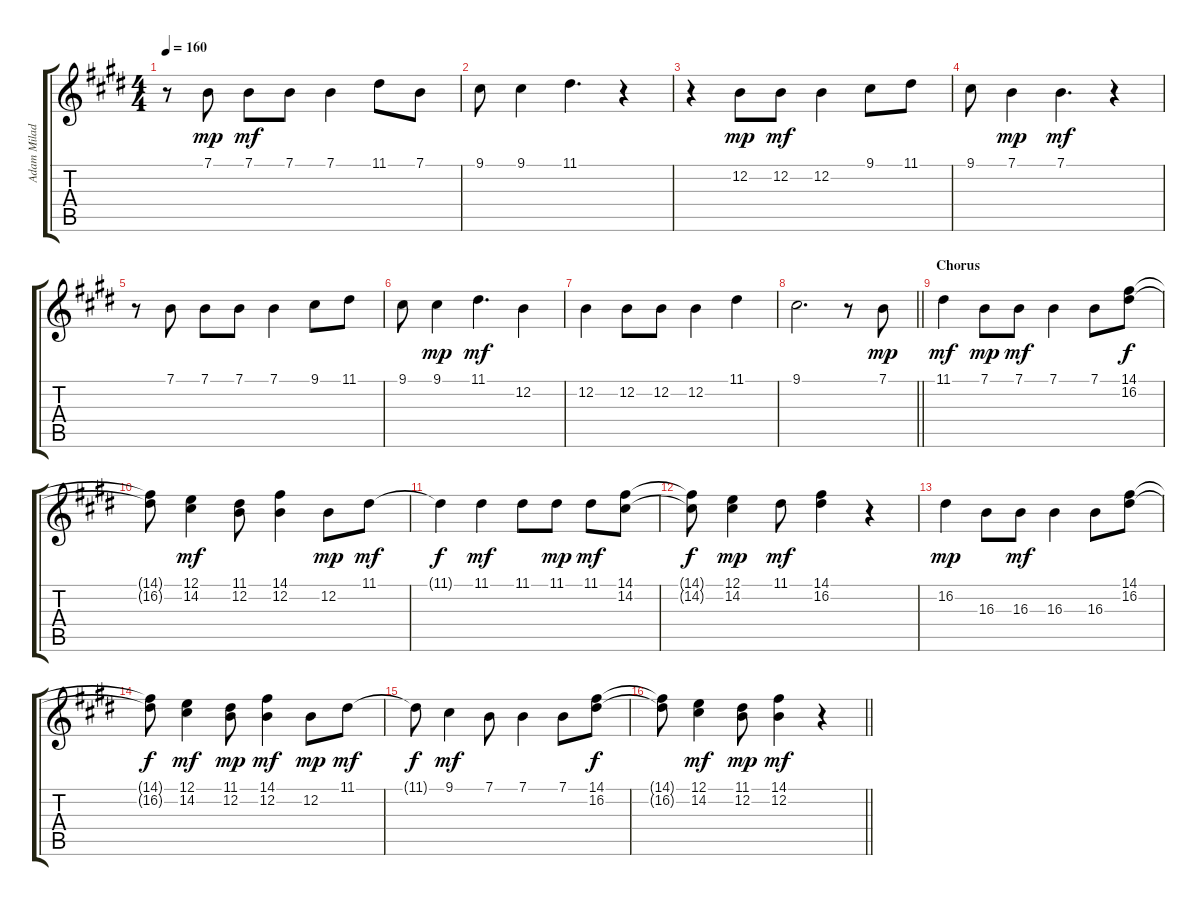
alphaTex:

\track ("Adam Milad - Vocal" "Adam Milad") {instrument trumpet}
\staff {score tabs}
\tuning (E4 B3 G3 D3 A2 E2) {hide}
\ts (4 4)
\tempo 160
\clef g2
\ks e
r.8{dy mf} 7.1.8{dy mp} 7.1.8{dy mf} 7.1.8 7.1.4 11.1.8 7.1.8 |
9.1.8 9.1.4 11.1.4{d} r.4 |
r.4 12.2.8{dy mp} 12.2.8{dy mf} 12.2.4 9.1.8 11.1.8 |
9.1.8 7.1.4{dy mp} 7.1.4{d dy mf} r.4 |
r.8 7.1.8 7.1.8 7.1.8 7.1.4 9.1.8 11.1.8 |
9.1.8 9.1.4{dy mp} 11.1.4{d dy mf} 12.2.4 |
12.2.4 12.2.8 12.2.8 12.2.4 11.1.4 |
\barLineRight lightlight
9.1.2{d} r.8 7.1.8{dy mp} |
\section ("" "Chorus")
11.1.4{dy mf} 7.1.8{dy mp} 7.1.8{dy mf} 7.1.4 7.1.8 (14.1 16.2).8{dy f} |
(14.1{t} 16.2{t}).8 (12.1 14.2).4{dy mf} (11.1 12.2).8 (14.1 12.2).4 12.2.8{dy mp} 11.1.8{dy mf} |
11.1{t}.4{dy f} 11.1.4{dy mf} 11.1.8 11.1.8{dy mp} 11.1.8{dy mf} (14.1 14.2).8 |
(14.1{t} 14.2{t}).8{dy f} (12.1 14.2).4{dy mp} 11.1.8{dy mf} (14.1 16.2).4 r.4 |
16.2.4{dy mp} 16.3.8 16.3.8{dy mf} 16.3.4 16.3.8 (14.1 16.2).8 |
(14.1{t} 16.2{t}).8{dy f} (12.1 14.2).4{dy mf} (11.1 12.2).8{dy mp} (14.1 12.2).4{dy mf} 12.2.8{dy mp} 11.1.8{dy mf} |
11.1{t}.8{dy f} 9.1.4{dy mf} 7.1.8 7.1.4 7.1.8 (14.1 16.2).8{dy f} |
\barLineRight lightlight
(14.1{t} 16.2{t}).8 (12.1 14.2).4{dy mf} (11.1 12.2).8{dy mp} (14.1 12.2).4{dy mf} r.4
